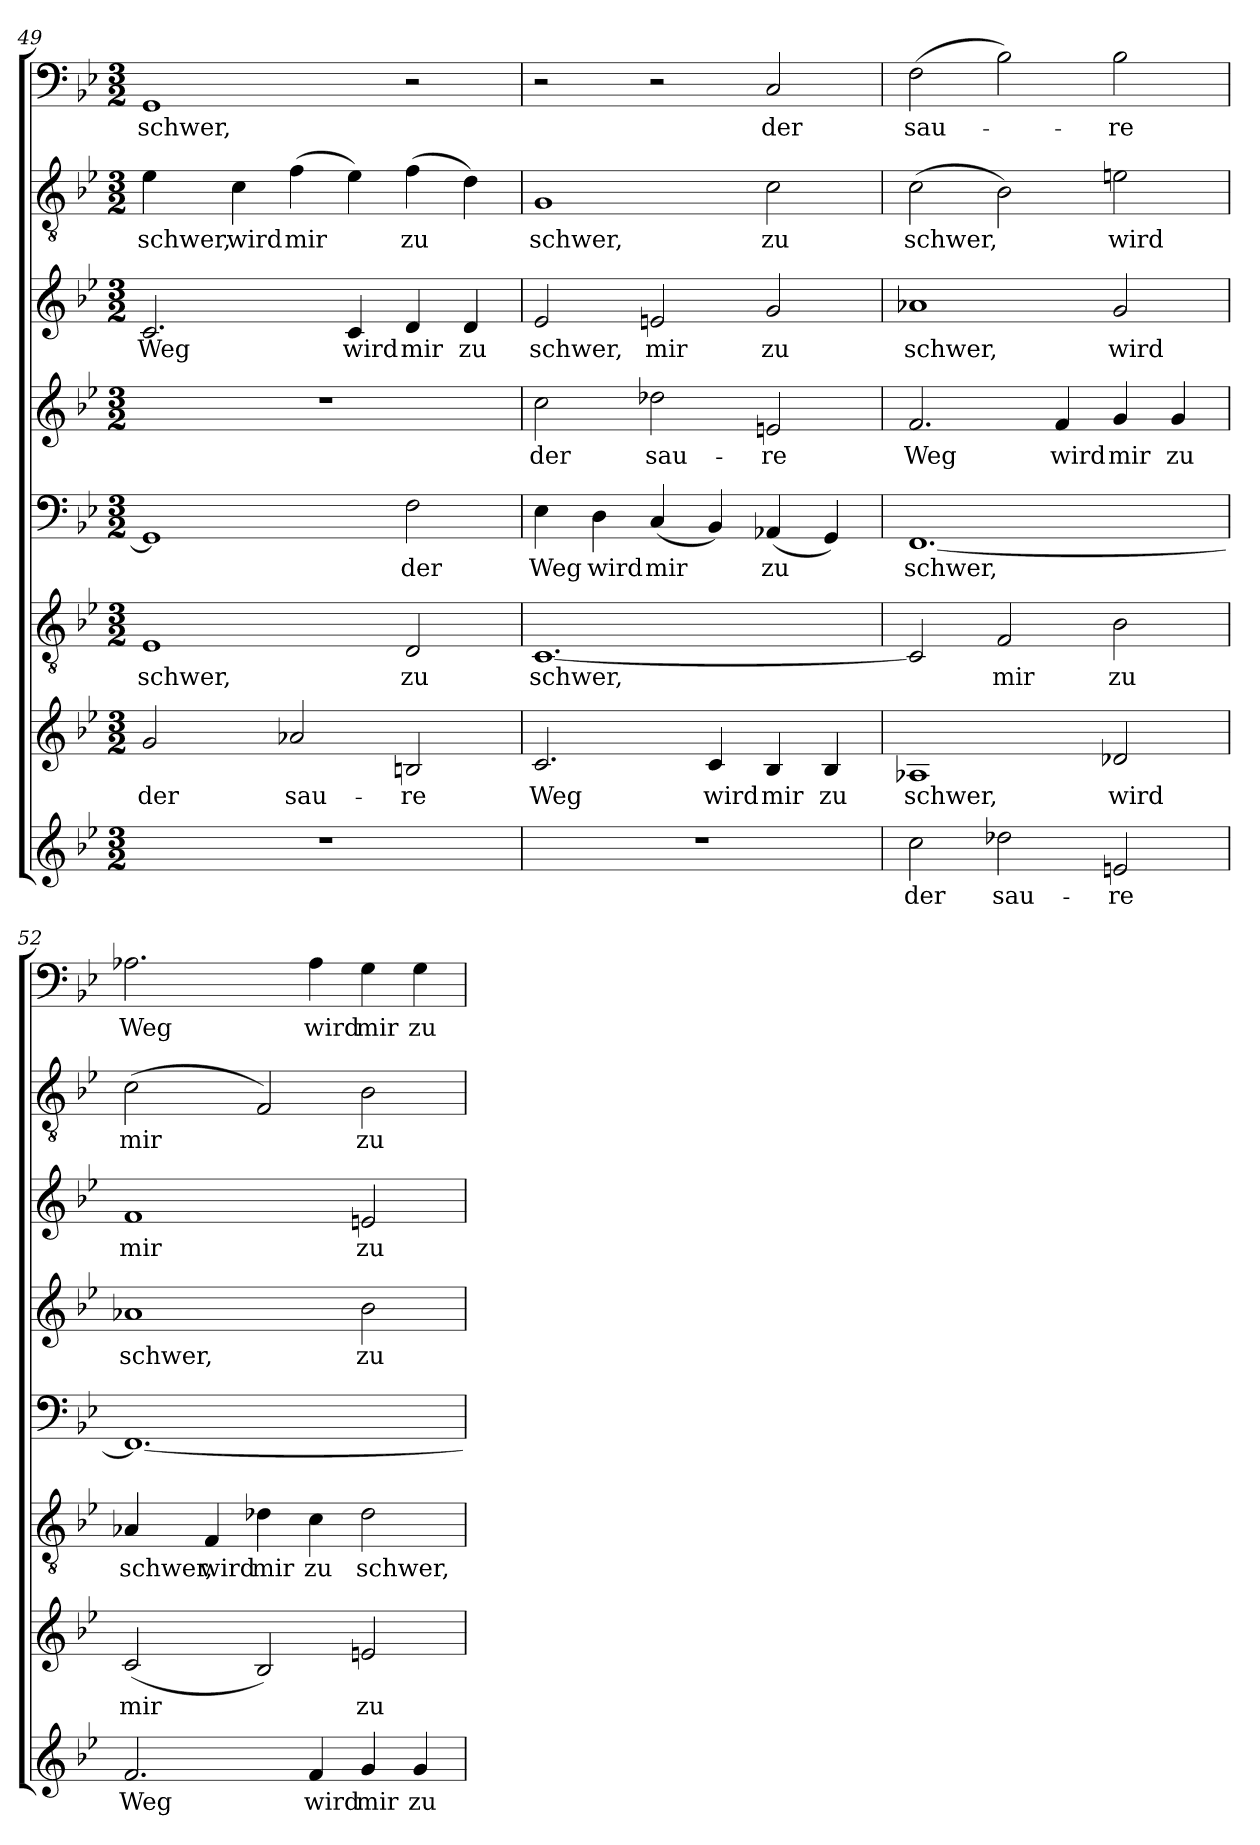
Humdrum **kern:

**kern	**text	**kern	**text	**kern	**text	**kern	**text	**kern	**text	**kern	**text	**kern	**text	**kern	**text
*part8	*part8	*part7	*part7	*part6	*part6	*part5	*part5	*part4	*part4	*part3	*part3	*part2	*part2	*part1	*part1
*staff8	*staff8	*staff7	*staff7	*staff6	*staff6	*staff5	*staff5	*staff4	*staff4	*staff3	*staff3	*staff2	*staff2	*staff1	*staff1
*clefG2	*	*clefG2	*	*clefGv2	*	*clefF4	*	*clefG2	*	*clefG2	*	*clefGv2	*	*clefF4	*
*k[b-e-]	*	*k[b-e-]	*	*k[b-e-]	*	*k[b-e-]	*	*k[b-e-]	*	*k[b-e-]	*	*k[b-e-]	*	*k[b-e-]	*
*g:	*	*g:	*	*g:	*	*g:	*	*g:	*	*g:	*	*g:	*	*g:	*
*M3/2	*	*M3/2	*	*M3/2	*	*M3/2	*	*M3/2	*	*M3/2	*	*M3/2	*	*M3/2	*
=49	=49	=49	=49	=49	=49	=49	=49	=49	=49	=49	=49	=49	=49	=49	=49
1.r	.	2g/	der	1E-/	schwer,	1GG/]	.	1.r	.	2.c/	Weg	4e-\	schwer,	1GG/	schwer,
.	.	.	.	.	.	.	.	.	.	.	.	4c\	wird	.	.
.	.	2a-X/	sau-	.	.	.	.	.	.	.	.	(4f\	mir	.	.
.	.	.	.	.	.	.	.	.	.	4c/	wird	4e-\)	.	.	.
.	.	2Bn/	-re	2D/	zu	2F\	der	.	.	4d/	mir	(4f\	zu	2r	.
.	.	.	.	.	.	.	.	.	.	4d/	zu	4d\)	.	.	.
=50	=50	=50	=50	=50	=50	=50	=50	=50	=50	=50	=50	=50	=50	=50	=50
1.r	.	2.c/	Weg	[1.C/	schwer,	4E-\	Weg	2cc\	der	2e-/	schwer,	1G/	schwer,	2r	.
.	.	.	.	.	.	4D\	wird	.	.	.	.	.	.	.	.
.	.	.	.	.	.	(4C/	mir	2dd-X\	sau-	2en/	mir	.	.	2r	.
.	.	4c/	wird	.	.	4BB-/)	.	.	.	.	.	.	.	.	.
.	.	4B-/	mir	.	.	(4AA-X/	zu	2en/	-re	2g/	zu	2c\	zu	2C/	der
.	.	4B-/	zu	.	.	4GG/)	.	.	.	.	.	.	.	.	.
=51	=51	=51	=51	=51	=51	=51	=51	=51	=51	=51	=51	=51	=51	=51	=51
2cc\	der	1A-X/	schwer,	2C/]	.	[1.FF/	schwer,	2.f/	Weg	1a-X/	schwer,	(2c\	schwer,	(2F\	sau-
2dd-X\	sau-	.	.	2F/	mir	.	.	.	.	.	.	2B-\)	.	2B-\)	.
.	.	.	.	.	.	.	.	4f/	wird	.	.	.	.	.	.
2en/	-re	2d-X/	wird	2B-\	zu	.	.	4g/	mir	2g/	wird	2en\	wird	2B-\	-re
.	.	.	.	.	.	.	.	4g/	zu	.	.	.	.	.	.
=52	=52	=52	=52	=52	=52	=52	=52	=52	=52	=52	=52	=52	=52	=52	=52
2.f/	Weg	(2c/	mir	4A-X/	schwer,	1.FF/_	.	1a-X/	schwer,	1f/	mir	(2c\	mir	2.A-X\	Weg
.	.	.	.	4F/	wird	.	.	.	.	.	.	.	.	.	.
.	.	2B-/)	.	4d-X\	mir	.	.	.	.	.	.	2F/)	.	.	.
4f/	wird	.	.	4c\	zu	.	.	.	.	.	.	.	.	4A-\	wird
4g/	mir	2en/	zu	2d-\	schwer,	.	.	2b-\	zu	2en/	zu	2B-\	zu	4G\	mir
4g/	zu	.	.	.	.	.	.	.	.	.	.	.	.	4G\	zu
=	=	=	=	=	=	=	=	=	=	=	=	=	=	=	=
*-	*-	*-	*-	*-	*-	*-	*-	*-	*-	*-	*-	*-	*-	*-	*-
